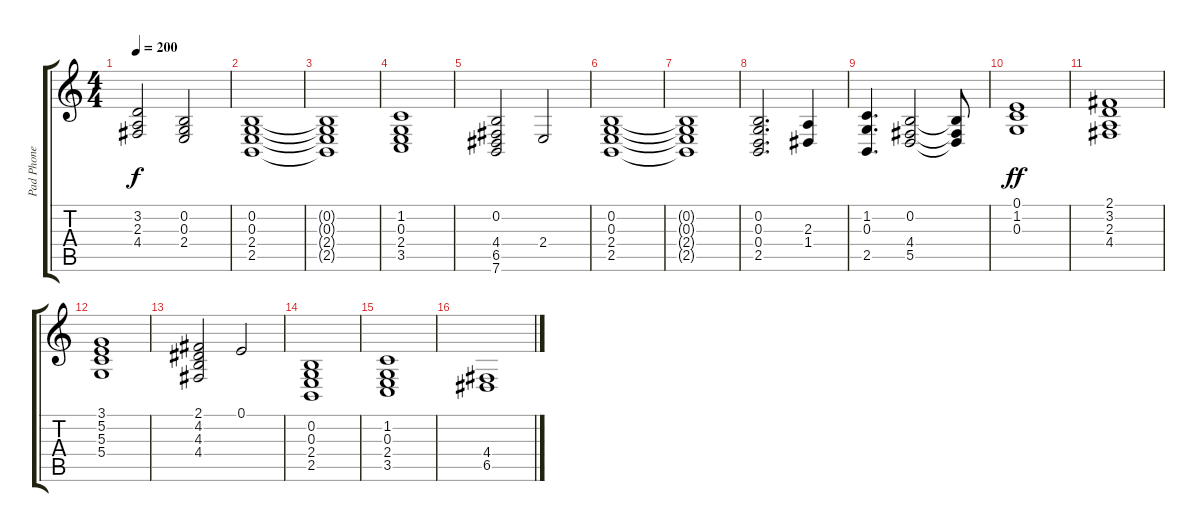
\track ("Pad Phone" "Pad Phone") {instrument pad2warm}
\staff {score tabs}
\tuning (E4 B3 G3 D3 A2 E2) {hide}
\ts (4 4)
\tempo 200
\clef g2
\ks c
(3.2{t} 2.3{t} 4.4{t}).2{dy f} (0.2 0.3 2.4).2 |
(0.2 0.3 2.4 2.5).1 |
(0.2{t} 0.3{t} 2.4{t} 2.5{t}).1 |
(1.2 0.3 2.4 3.5).1 |
(0.2 4.4 6.5 7.6).2 2.4.2 |
(0.2 0.3 2.4 2.5).1 |
(0.2{t} 0.3{t} 2.4{t} 2.5{t}).1 |
(0.2 0.3 0.4 2.5).2{d} (2.3 1.4).4 |
(1.2 0.3 2.5).4{d} (0.2 4.4 5.5).2 (0.2{t} 4.4{t} 5.5{t}).8 |
(0.1 1.2 0.3).1{dy ff} |
(2.1 3.2 2.3 4.4).1 |
(3.1 5.2 5.3 5.4).1 |
(2.1 4.2 4.3 4.4).2 0.1.2 |
(0.2 0.3 2.4 2.5).1 |
(1.2 0.3 2.4 3.5).1 |
(4.4 6.5).1
